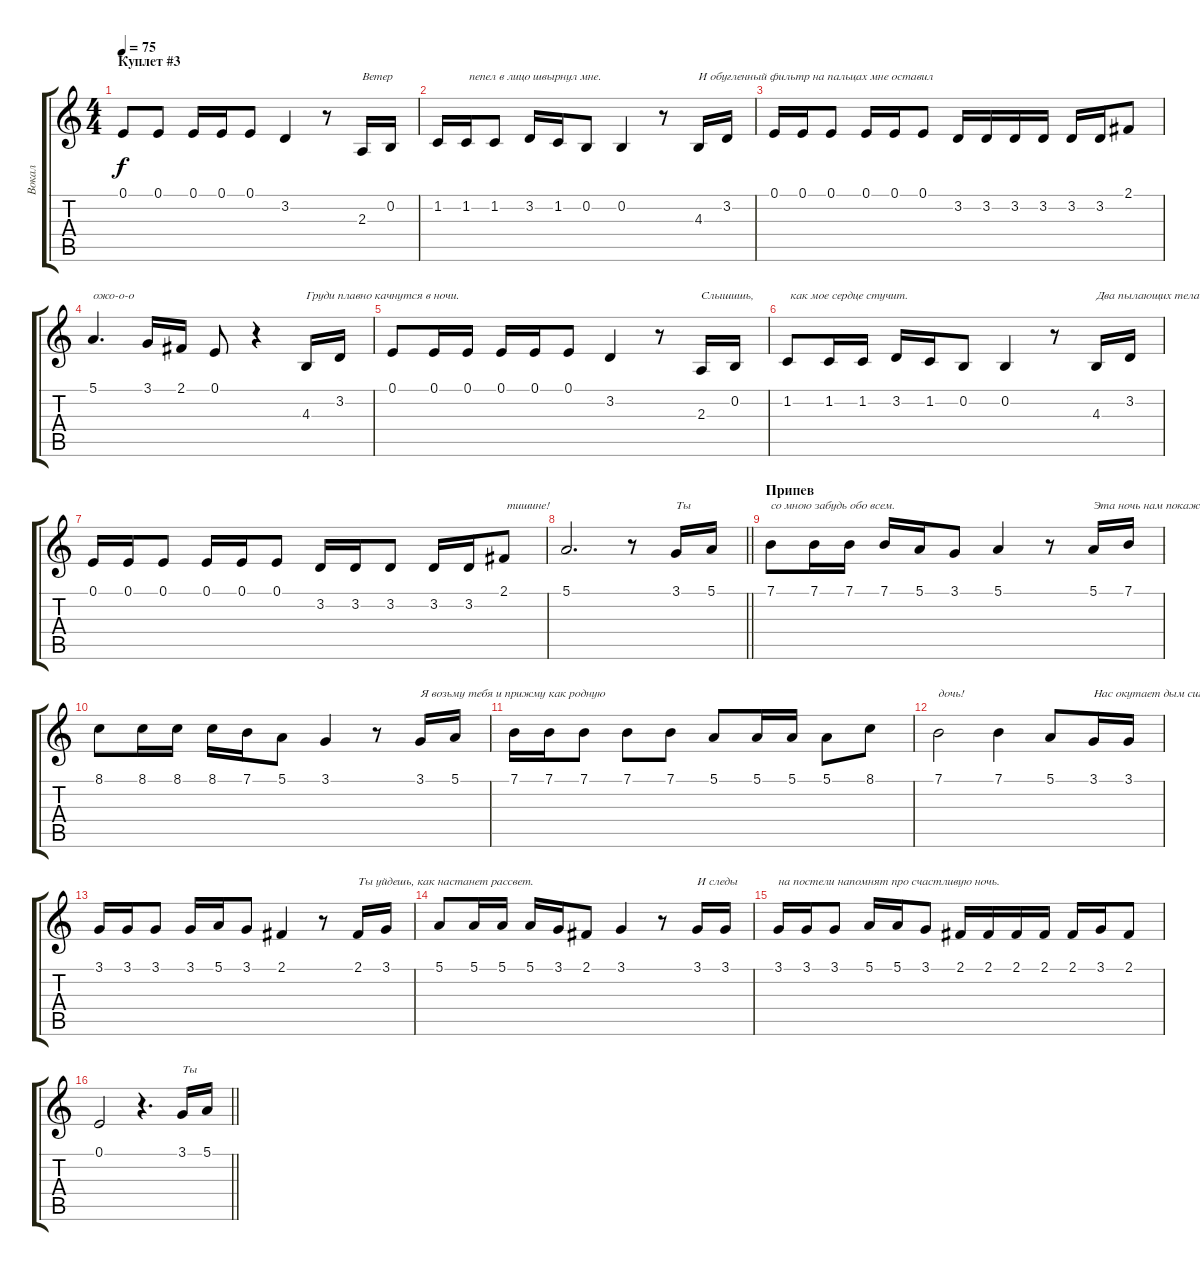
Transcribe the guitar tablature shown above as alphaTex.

\track ("Вокал" "Вокал") {instrument lead6voice}
\staff {score tabs}
\tuning (E4 B3 G3 D3 A2 E2) {hide}
\ts (4 4)
\section ("" "Куплет #3")
\tempo 75
\clef g2
\ks c
0.1.8{dy f} 0.1.8 0.1.16 0.1.16 0.1.8 3.2.4 r.8 2.3.16{txt "Ветер"} 0.2.16 |
1.2.16 1.2.16{txt " пепел в лицо швырнул мне."} 1.2.8 3.2.16 1.2.16 0.2.8 0.2.4 r.8 4.3.16{txt "И обугленный фильтр на пальцах мне оставил "} 3.2.16 |
0.1.16 0.1.16 0.1.8 0.1.16 0.1.16 0.1.8 3.2.16 3.2.16 3.2.16 3.2.16 3.2.16 3.2.16 2.1.8 |
5.1.4{d txt "ожо-о-о"} 3.1.16 2.1.16 0.1.8 r.4 4.3.16{txt "Груди плавно качнутся в ночи."} 3.2.16 |
0.1.8 0.1.16 0.1.16 0.1.16 0.1.16 0.1.8 3.2.4 r.8 2.3.16{txt "Слышишь,"} 0.2.16 |
1.2.8{txt " как мое сердце стучит."} 1.2.16 1.2.16 3.2.16 1.2.16 0.2.8 0.2.4 r.8 4.3.16{txt "Два пылающих тела сольются в ночной"} 3.2.16 |
0.1.16 0.1.16 0.1.8 0.1.16 0.1.16 0.1.8 3.2.16 3.2.16 3.2.8 3.2.16 3.2.16 2.1.8{txt " тишине!"} |
\barLineRight lightlight
5.1.2{d} r.8 3.1.16{txt "Ты "} 5.1.16 |
\section ("" "Припев")
7.1.8{txt "со мною забудь обо всем."} 7.1.16 7.1.16 7.1.16 5.1.16 3.1.8 5.1.4 r.8 5.1.16{txt "Эта ночь нам покажется сном."} 7.1.16 |
8.1.8 8.1.16 8.1.16 8.1.16 7.1.16 5.1.8 3.1.4 r.8 3.1.16{txt "Я возьму тебя и прижму как родную "} 5.1.16 |
7.1.16 7.1.16 7.1.8 7.1.8 7.1.8 5.1.8 5.1.16 5.1.16 5.1.8 8.1.8 |
7.1.2{txt "дочь!"} 7.1.4 5.1.8 3.1.16{txt "Нас окутает дым сигарет."} 3.1.16 |
3.1.16 3.1.16 3.1.8 3.1.16 5.1.16 3.1.8 2.1.4 r.8 2.1.16{txt "Ты уйдешь, как настанет рассвет."} 3.1.16 |
5.1.8 5.1.16 5.1.16 5.1.16 3.1.16 2.1.8 3.1.4 r.8 3.1.16{txt "И следы "} 3.1.16 |
3.1.16{txt "на постели напомнят про счастливую ночь."} 3.1.16 3.1.8 5.1.16 5.1.16 3.1.8 2.1.16 2.1.16 2.1.16 2.1.16 2.1.16 3.1.16 2.1.8 |
\barLineRight lightlight
0.1.2 r.4{d} 3.1.16{txt "Ты"} 5.1.16
